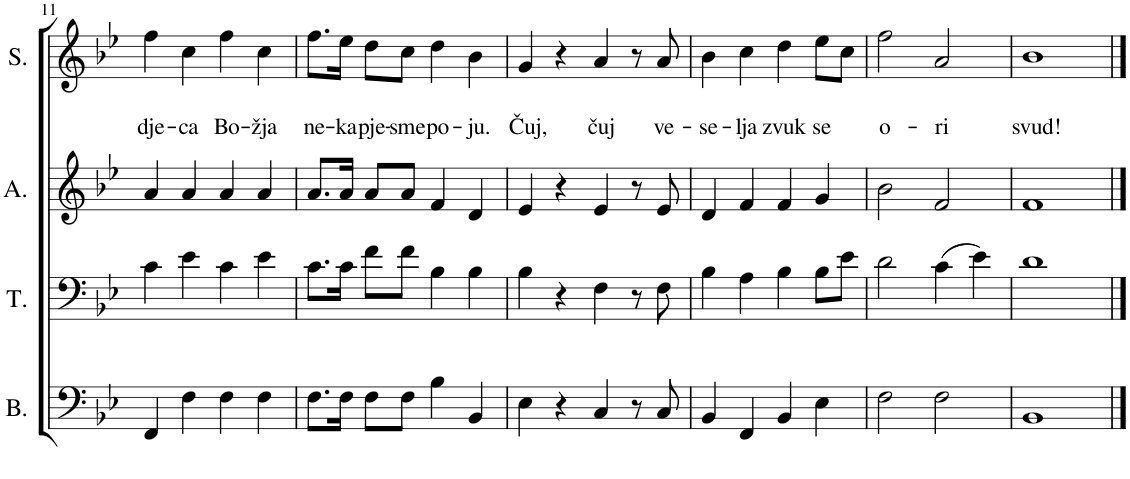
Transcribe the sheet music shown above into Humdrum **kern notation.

**kern	**kern	**kern	**kern	**text	**text
*part4	*part3	*part2	*part1	*part1	*part1
*staff4	*staff3	*staff2	*staff1	*staff1	*staff1
*I"Bass	*I"Tenor	*I"Alto	*I"Soprano	*	*
*I'B.	*I'T.	*I'A.	*I'S.	*	*
!!LO:PB:g=z
*clefF4	*clefF4	*clefG2	*clefG2	*	*
*k[b-e-]	*k[b-e-]	*k[b-e-]	*k[b-e-]	*	*
*M4/4	*M4/4	*M4/4	*M4/4	*	*
*met(c)	*met(c)	*met(c)	*met(c)	*	*
=11	=11	=11	=11	=11	=11
!	!	!	!	!	!LO:LY:b
4FF/	4c\	4a/	4ff\	.	dje-
!	!	!	!	!	!LO:LY:b
4F\	4e-\	4a/	4cc\	.	-ca
!	!	!	!	!	!LO:LY:b
4F\	4c\	4a/	4ff\	.	Bo-
!	!	!	!	!	!LO:LY:b
4F\	4e-\	4a/	4cc\	.	-žja
=12	=12	=12	=12	=12	=12
!	!	!	!	!	!LO:LY:b
8.F\L	8.c\L	8.a/L	8.ff\L	.	ne-
!	!	!	!	!	!LO:LY:b
16F\Jk	16c\Jk	16a/Jk	16ee-\Jk	.	-ka
!	!	!	!	!	!LO:LY:b
8F\L	8f\L	8a/L	8dd\L	.	pje-
!	!	!	!	!	!LO:LY:b
8F\J	8f\J	8a/J	8cc\J	.	-sme
!	!	!	!	!	!LO:LY:b
4B-\	4B-\	4f/	4dd\	.	po-
!	!	!	!	!	!LO:LY:b
4BB-/	4B-\	4d/	4b-\	.	-ju.
=13	=13	=13	=13	=13	=13
!	!	!	!	!	!LO:LY:b
4E-\	4B-\	4e-/	4g/	.	Čuj,
4r	4r	4r	4r	.	.
!	!	!	!	!	!LO:LY:b
4C/	4F\	4e-/	4a/	.	čuj
8r	8r	8r	8r	.	.
!	!	!	!	!	!LO:LY:b
8C/	8F\	8e-/	8a/	.	ve-
=14	=14	=14	=14	=14	=14
!	!	!	!	!	!LO:LY:b
4BB-/	4B-\	4d/	4b-\	.	-se-
!	!	!	!	!	!LO:LY:b
4FF/	4A\	4f/	4cc\	.	-lja
!	!	!	!	!	!LO:LY:b
4BB-/	4B-\	4f/	4dd\	.	zvuk
!	!	!	!	!	!LO:LY:b
4E-\	8B-\L	4g/	8ee-\L	.	se
.	8e-\J	.	8cc\J	.	.
=15	=15	=15	=15	=15	=15
!	!	!	!	!	!LO:LY:b
2F\	2d\	2b-\	2ff\	.	o-
!	!	!	!	!	!LO:LY:b
2F\	(4c\	2f/	2a/	.	-ri
.	4e-\)	.	.	.	.
=16	=16	=16	=16	=16	=16
!	!	!	!	!	!LO:LY:b
1BB-	1d	1f	1b-	.	svud!
==	==	==	==	==	==
*-	*-	*-	*-	*-	*-
